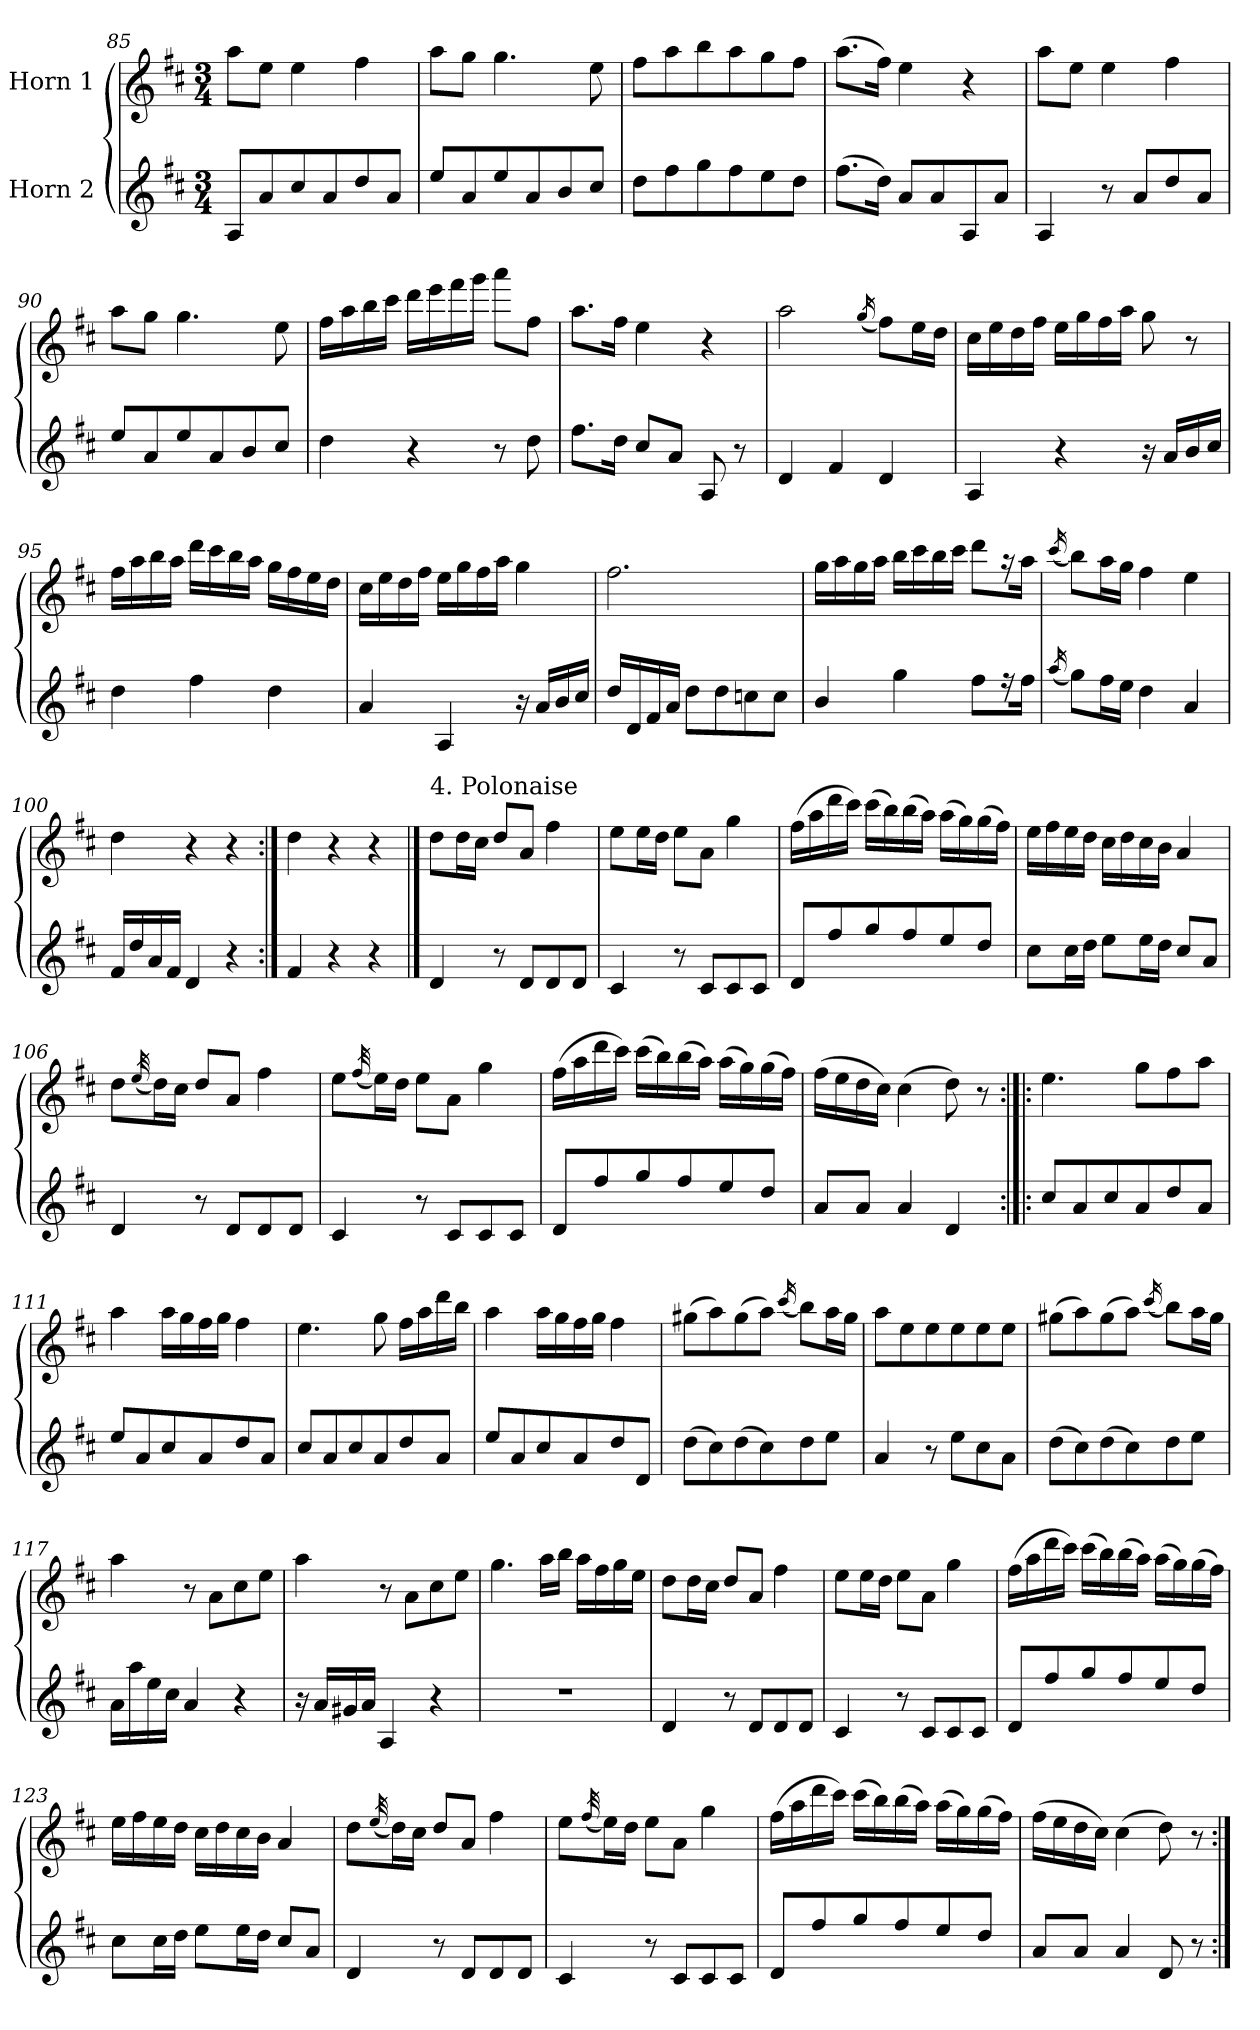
**kern	**kern
*part2	*part1
*staff2	*staff1
*I"Horn 2	*I"Horn 1
!!LO:LB:g=z
*clefG2	*clefG2
*ITrd1c2	*ITrd1c2
*k[]	*k[]
*C:	*C:
*M3/4	*M3/4
=85	=85
8G/L	8gg\L
8g/	8dd\J
8b/	4dd\
8g/	.
8cc/	4ee\
8g/J	.
=86	=86
8dd/L	8gg\L
8g/	8ff\J
8dd/	4.ff\
8g/	.
8a/	.
8b/J	8dd\
=87	=87
8cc\L	8ee\L
8ee\	8gg\
8ff\	8aa\
8ee\	8gg\
8dd\	8ff\
8cc\J	8ee\J
=88	=88
(8.ee\L	(8.gg\L
16cc\Jk)	16ee\Jk)
8g/L	4dd\
8g/	.
8G/	4r
8g/J	.
=89	=89
4G/	8gg\L
.	8dd\J
8r	4dd\
8g/L	.
8cc/	4ee\
8g/J	.
!!LO:LB:g=z
=90	=90
8dd/L	8gg\L
8g/	8ff\J
8dd/	4.ff\
8g/	.
8a/	.
8b/J	8dd\
=91	=91
4cc\	16ee\LL
.	16gg\
.	16aa\
.	16bb\JJ
4r	16ccc\LL
.	16ddd\
.	16eee\
.	16fff\JJ
8r	8ggg\L
8cc\	8ee\J
=92	=92
8.ee\L	8.gg\L
16cc\Jk	16ee\Jk
8b/L	4dd\
8g/J	.
8G/	4r
8r	.
=93	=93
4c/	2gg\
4e/	.
.	(16qff/
4c/	8ee\L)
.	16dd\L
.	16cc\JJ
!!LO:PB:g=z
=94	=94
4G/	16b\LL
.	16dd\
.	16cc\
.	16ee\JJ
4r	16dd\LL
.	16ff\
.	16ee\
.	16gg\JJ
16r	8ff\
16g/LL	.
16a/	8r
16b/JJ	.
=95	=95
4cc\	16ee\LL
.	16gg\
.	16aa\
.	16gg\JJ
4ee\	16ccc\LL
.	16bb\
.	16aa\
.	16gg\JJ
4cc\	16ff\LL
.	16ee\
.	16dd\
.	16cc\JJ
=96	=96
4g/	16b\LL
.	16dd\
.	16cc\
.	16ee\JJ
4G/	16dd\LL
.	16ff\
.	16ee\
.	16gg\JJ
16r	4ff\
16g/LL	.
16a/	.
16b/JJ	.
!!LO:LB:g=z
=97	=97
16cc/LL	2.ee\
16c/	.
16e/	.
16g/JJ	.
8cc\L	.
8cc\	.
8b-X\	.
8b-\J	.
=98	=98
4a/	16ff\LL
.	16gg\
.	16ff\
.	16gg\JJ
4ff\	16aa\LL
.	16bb\
.	16aa\
.	16bb\JJ
8ee\L	8ccc\L
16r	16r
16ee\Jk	16gg\Jk
=99	=99
(16qgg/	(16qbb/
8ff\L)	8aa\L)
16ee\L	16gg\L
16dd\JJ	16ff\JJ
4cc\	4ee\
4g/	4dd\
=100	=100
16e/LL	4cc\
16cc/	.
16g/	.
16e/JJ	.
4c/	4r
4r	4r
=101:|!	=101:|!
4e/	4cc\
4r	4r
4r	4r
!!LO:LB:g=z
==102	==102
!	!LO:TX:a:t=4. Polonaise
4c/	8cc\L
.	16cc\L
.	16b\JJ
8r	8cc/L
8c/L	8g/J
8c/	4ee\
8c/J	.
=103	=103
4B/	8dd\L
.	16dd\L
.	16cc\JJ
8r	8dd\L
8B/L	8g\J
8B/	4ff\
8B/J	.
=104	=104
8c/L	(16ee\LL
.	16gg\
8ee/	16ccc\
.	16bb\JJ)
8ff/	(16bb\LL
.	16aa\)
8ee/	(16aa\
.	16gg\JJ)
8dd/	(16gg\LL
.	16ff\)
8cc/J	(16ff\
.	16ee\JJ)
=105	=105
8b\L	16dd\LL
.	16ee\
16b\L	16dd\
16cc\JJ	16cc\JJ
8dd\L	16b\LL
.	16cc\
16dd\L	16b\
16cc\JJ	16a\JJ
8b/L	4g/
8g/J	.
!!LO:LB:g=z
=106	=106
4c/	8cc\L
.	(32qdd/
.	16cc\L)
.	16b\JJ
8r	8cc/L
8c/L	8g/J
8c/	4ee\
8c/J	.
=107	=107
4B/	8dd\L
.	(32qee/
.	16dd\L)
.	16cc\JJ
8r	8dd\L
8B/L	8g\J
8B/	4ff\
8B/J	.
=108	=108
8c/L	(16ee\LL
.	16gg\
8ee/	16ccc\
.	16bb\JJ)
8ff/	(16bb\LL
.	16aa\)
8ee/	(16aa\
.	16gg\JJ)
8dd/	(16gg\LL
.	16ff\)
8cc/J	(16ff\
.	16ee\JJ)
=109	=109
8g/L	(16ee\LL
.	16dd\
8g/J	16cc\
.	16b\JJ)
4g/	(4b\
4c/	8cc\)
.	8r
!!LO:LB:g=z
=110:|!|:	=110:|!|:
8b/L	4.dd\
8g/	.
8b/	.
8g/	8ff\L
8cc/	8ee\
8g/J	8gg\J
=111	=111
8dd/L	4gg\
8g/	.
8b/	16gg\LL
.	16ff\
8g/	16ee\
.	16ff\JJ
8cc/	4ee\
8g/J	.
=112	=112
8b/L	4.dd\
8g/	.
8b/	.
8g/	8ff\
8cc/	16ee\LL
.	16gg\
8g/J	16ccc\
.	16aa\JJ
=113	=113
8dd/L	4gg\
8g/	.
8b/	16gg\LL
.	16ff\
8g/	16ee\
.	16ff\JJ
8cc/	4ee\
8c/J	.
!!LO:PB:g=z
=114	=114
(8cc\L	(8ff#X\L
8b\)	8gg\)
(8cc\	(8ff#\
8b\)	8gg\J)
.	(16qbb/
8cc\	8aa\L)
8dd\J	16gg\L
.	16ff#\JJ
=115	=115
4g/	8gg\L
.	8dd\
8r	8dd\
8dd\L	8dd\
8b\	8dd\
8g\J	8dd\J
=116	=116
(8cc\L	(8ff#X\L
8b\)	8gg\)
(8cc\	(8ff#\
8b\)	8gg\J)
.	(16qbb/
8cc\	8aa\L)
8dd\J	16gg\L
.	16ff#\JJ
=117	=117
16g\LL	4gg\
16gg\	.
16dd\	.
16b\JJ	.
4g/	8r
.	8g\L
4r	8b\
.	8dd\J
!!LO:LB:g=z
=118	=118
16r	4gg\
16g/LL	.
16f#X/	.
16g/JJ	.
4G/	8r
.	8g\L
4r	8b\
.	8dd\J
=119	=119
2.r	4.ff\
.	16gg\LL
.	16aa\JJ
.	16gg\LL
.	16ee\
.	16ff\
.	16dd\JJ
=120	=120
4c/	8cc\L
.	16cc\L
.	16b\JJ
8r	8cc/L
8c/L	8g/J
8c/	4ee\
8c/J	.
=121	=121
4B/	8dd\L
.	16dd\L
.	16cc\JJ
8r	8dd\L
8B/L	8g\J
8B/	4ff\
8B/J	.
!!LO:LB:g=z
=122	=122
8c/L	(16ee\LL
.	16gg\
8ee/	16ccc\
.	16bb\JJ)
8ff/	(16bb\LL
.	16aa\)
8ee/	(16aa\
.	16gg\JJ)
8dd/	(16gg\LL
.	16ff\)
8cc/J	(16ff\
.	16ee\JJ)
=123	=123
8b\L	16dd\LL
.	16ee\
16b\L	16dd\
16cc\JJ	16cc\JJ
8dd\L	16b\LL
.	16cc\
16dd\L	16b\
16cc\JJ	16a\JJ
8b/L	4g/
8g/J	.
=124	=124
4c/	8cc\L
.	(32qdd/
.	16cc\L)
.	16b\JJ
8r	8cc/L
8c/L	8g/J
8c/	4ee\
8c/J	.
=125	=125
4B/	8dd\L
.	(32qee/
.	16dd\L)
.	16cc\JJ
8r	8dd\L
8B/L	8g\J
8B/	4ff\
8B/J	.
!!LO:LB:g=z
=126	=126
8c/L	(16ee\LL
.	16gg\
8ee/	16ccc\
.	16bb\JJ)
8ff/	(16bb\LL
.	16aa\)
8ee/	(16aa\
.	16gg\JJ)
8dd/	(16gg\LL
.	16ff\)
8cc/J	(16ff\
.	16ee\JJ)
=127	=127
8g/L	(16ee\LL
.	16dd\
8g/J	16cc\
.	16b\JJ)
4g/	(4b\
8c/	8cc\)
8r	8r
=:|!	=:|!
*-	*-
